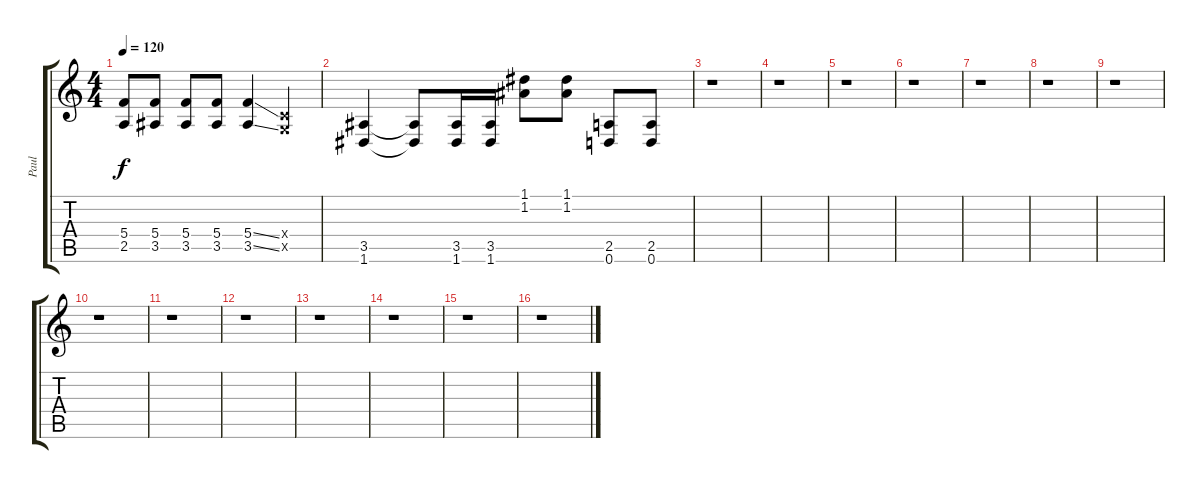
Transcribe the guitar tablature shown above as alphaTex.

\track ("Paul" "Paul") {instrument distortionguitar}
\staff {score tabs}
\tuning (D4 A3 F3 C3 G2 D2) {hide}
\ts (4 4)
\tempo 120
\clef g2
\ks c
(5.4 2.5).8{dy f} (5.4 3.5).8 (5.4 3.5).8 (5.4 3.5).8 (5.4{ss} 3.5{ss}).4 (0.4{x} 0.5{x}).4 |
(3.5 1.6).4 (3.5{t} 1.6{t}).8 (3.5 1.6).16 (3.5 1.6).16 (1.1 1.2).8 (1.1 1.2).8 (2.5 0.6).8 (2.5 0.6).8 |
r.1 |
r.1 |
r.1 |
r.1 |
r.1 |
r.1 |
r.1 |
r.1 |
r.1 |
r.1 |
r.1 |
r.1 |
r.1 |
r.1
